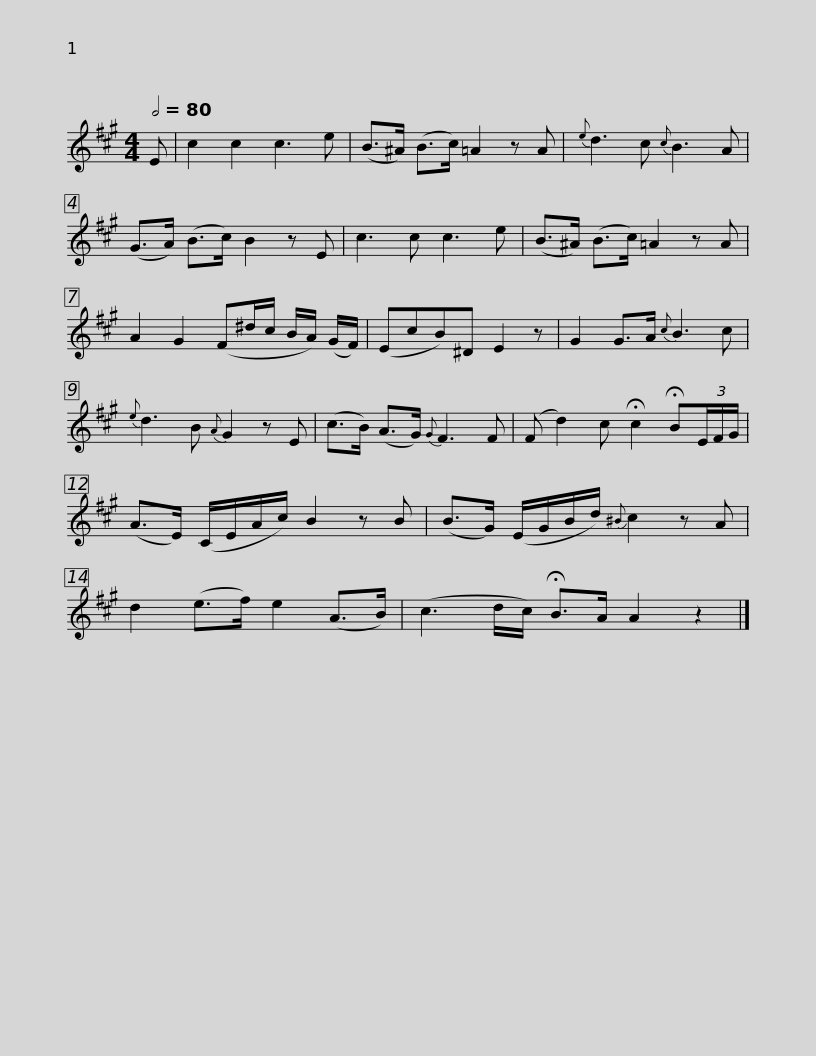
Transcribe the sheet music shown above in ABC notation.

X:1
L:1/8
Q:1/2=80
M:4/4
I:linebreak $
K:A
V:1 treble
V:1
 E | c2 c2 c3 e | (B>^A) (B>c) =A2 z A |{e} d3 c{c} B3 A | (G>A) (B>c) B2 z E |$ %5
 c3 c c3 e | (B>^A) (B>c) =A2 z A | A2 G2 (F^d/c/ B/A/) (G/F/) | (EcB)^D E2 z |$ G2 G>A{c} B3 c | %10
{e} d3 B{A} G2 z E | (c>B) (A>G){G} F3 F | (F d2) c !fermata!c2 !fermata!B(3E/F/G/ |$ (A>E) (C/E/A/c/) B2 z B | (B>G) (E/G/B/d/){^B} c2 z A | %15
 d2 (e>f) e2 (A>B) | (c3 d/c/) !fermata!B>A A2 z2 |] %17
